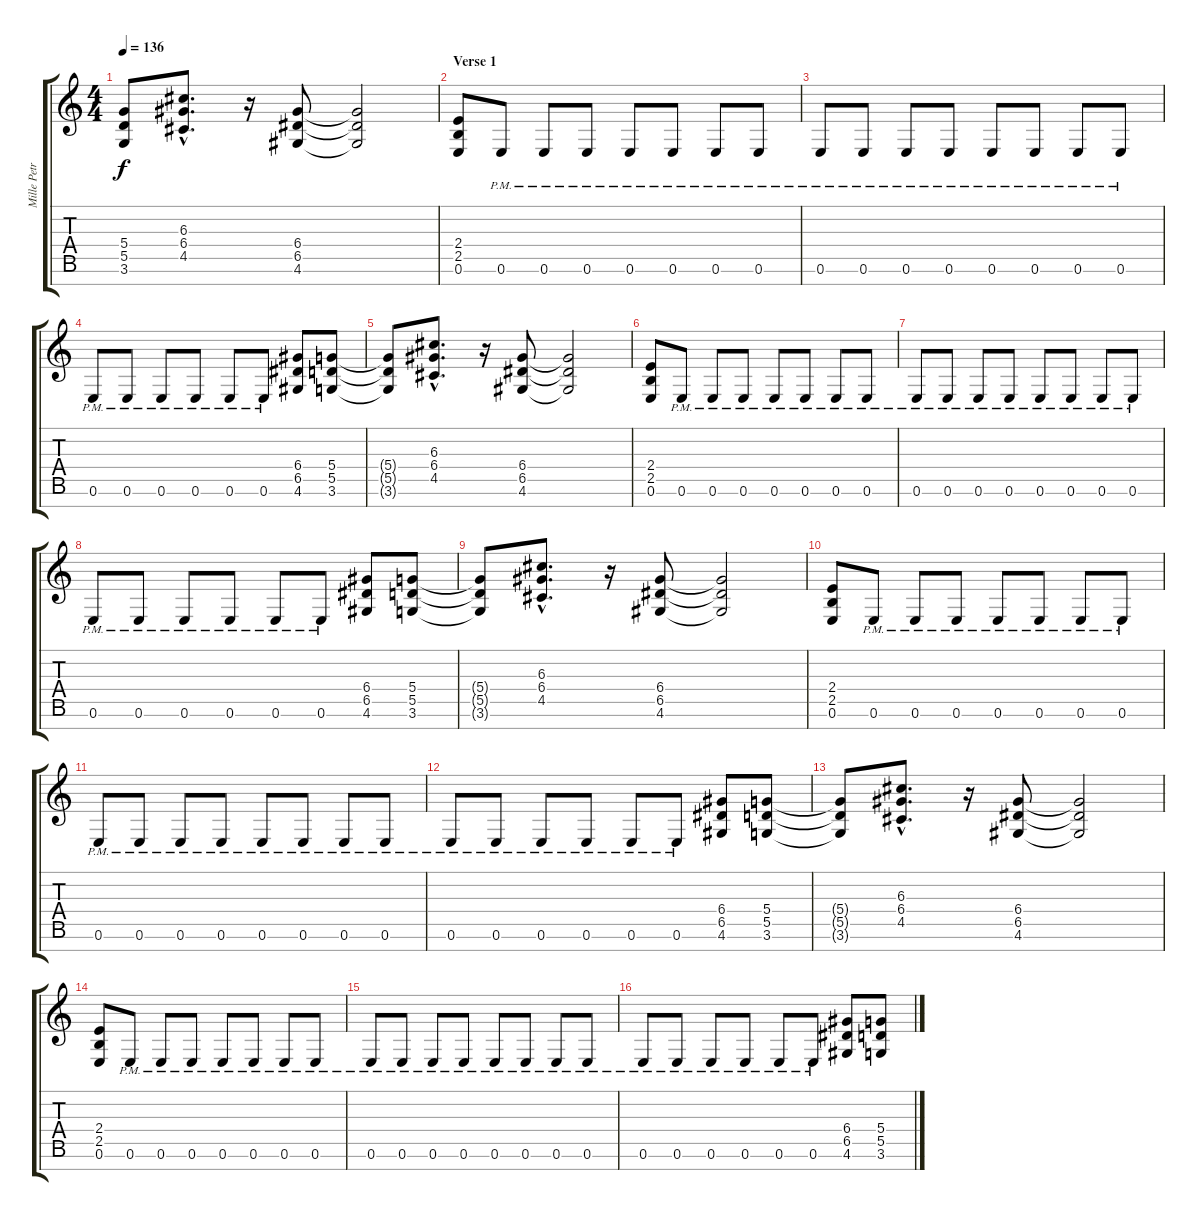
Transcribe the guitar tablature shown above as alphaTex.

\track ("Mille Petrozza" "Mille Petr") {instrument distortionguitar}
\staff {score tabs}
\tuning (E4 B3 G3 D3 A2 E2 B1) {hide}
\ts (4 4)
\tempo 136
\clef g2
\ks c
(5.4{t} 5.5{t} 3.6{t}).8{dy f} (6.3{hac} 6.4{hac} 4.5{hac}).8{d} r.16 (6.4 6.5 4.6).8 (6.4{t} 6.5{t} 4.6{t}).2 |
\section ("" "Verse 1")
(2.4 2.5 0.6).8 0.6{pm}.8 0.6{pm}.8 0.6{pm}.8 0.6{pm}.8 0.6{pm}.8 0.6{pm}.8 0.6{pm}.8 |
0.6{pm}.8 0.6{pm}.8 0.6{pm}.8 0.6{pm}.8 0.6{pm}.8 0.6{pm}.8 0.6{pm}.8 0.6{pm}.8 |
0.6{pm}.8 0.6{pm}.8 0.6{pm}.8 0.6{pm}.8 0.6{pm}.8 0.6{pm}.8 (6.4 6.5 4.6).8 (5.4 5.5 3.6).8 |
(5.4{t} 5.5{t} 3.6{t}).8 (6.3{hac} 6.4{hac} 4.5{hac}).8{d} r.16 (6.4 6.5 4.6).8 (6.4{t} 6.5{t} 4.6{t}).2 |
(2.4 2.5 0.6).8 0.6{pm}.8 0.6{pm}.8 0.6{pm}.8 0.6{pm}.8 0.6{pm}.8 0.6{pm}.8 0.6{pm}.8 |
0.6{pm}.8 0.6{pm}.8 0.6{pm}.8 0.6{pm}.8 0.6{pm}.8 0.6{pm}.8 0.6{pm}.8 0.6{pm}.8 |
0.6{pm}.8 0.6{pm}.8 0.6{pm}.8 0.6{pm}.8 0.6{pm}.8 0.6{pm}.8 (6.4 6.5 4.6).8 (5.4 5.5 3.6).8 |
(5.4{t} 5.5{t} 3.6{t}).8 (6.3{hac} 6.4{hac} 4.5{hac}).8{d} r.16 (6.4 6.5 4.6).8 (6.4{t} 6.5{t} 4.6{t}).2 |
(2.4 2.5 0.6).8 0.6{pm}.8 0.6{pm}.8 0.6{pm}.8 0.6{pm}.8 0.6{pm}.8 0.6{pm}.8 0.6{pm}.8 |
0.6{pm}.8 0.6{pm}.8 0.6{pm}.8 0.6{pm}.8 0.6{pm}.8 0.6{pm}.8 0.6{pm}.8 0.6{pm}.8 |
0.6{pm}.8 0.6{pm}.8 0.6{pm}.8 0.6{pm}.8 0.6{pm}.8 0.6{pm}.8 (6.4 6.5 4.6).8 (5.4 5.5 3.6).8 |
(5.4{t} 5.5{t} 3.6{t}).8 (6.3{hac} 6.4{hac} 4.5{hac}).8{d} r.16 (6.4 6.5 4.6).8 (6.4{t} 6.5{t} 4.6{t}).2 |
(2.4 2.5 0.6).8 0.6{pm}.8 0.6{pm}.8 0.6{pm}.8 0.6{pm}.8 0.6{pm}.8 0.6{pm}.8 0.6{pm}.8 |
0.6{pm}.8 0.6{pm}.8 0.6{pm}.8 0.6{pm}.8 0.6{pm}.8 0.6{pm}.8 0.6{pm}.8 0.6{pm}.8 |
0.6{pm}.8 0.6{pm}.8 0.6{pm}.8 0.6{pm}.8 0.6{pm}.8 0.6{pm}.8 (6.4 6.5 4.6).8 (5.4 5.5 3.6).8
